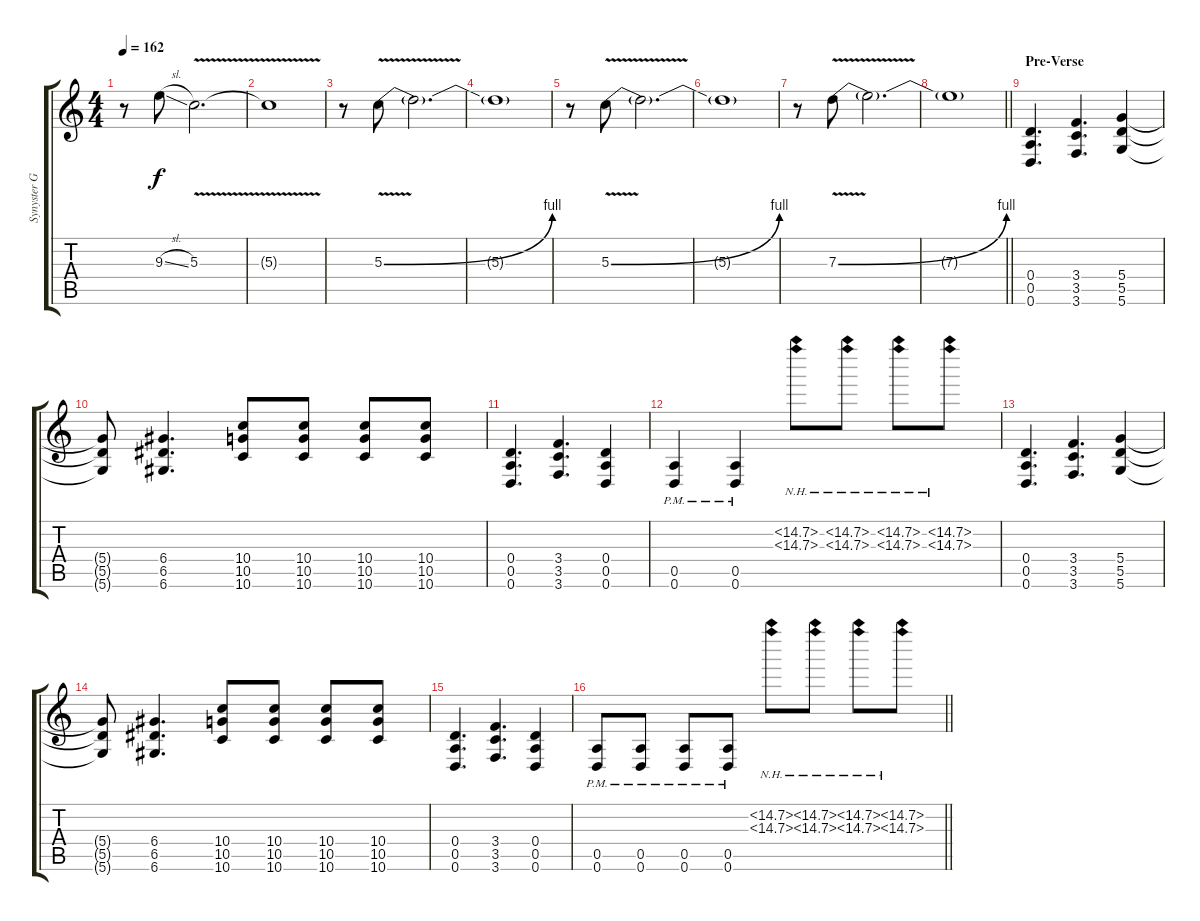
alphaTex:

\track ("Synyster Gates" "Synyster G") {instrument distortionguitar}
\staff {score tabs}
\tuning (E4 B3 G3 D3 A2 D2) {hide}
\ts (4 4)
\tempo 162
\clef g2
\ks c
r.8{dy f} 9.3{sl}.8 5.3{v}.2{d} |
5.3{t}.1 |
r.8 5.3{be (bend 0 0 60 4) v}.8 5.3{t}.2{d} |
5.3{t}.1 |
r.8 5.3{be (bend 0 0 60 4) v}.8 5.3{t}.2{d} |
5.3{t}.1 |
r.8 7.3{be (bend 0 0 60 4) v}.8 7.3{t}.2{d} |
\barLineRight lightlight
7.3{t}.1 |
\section ("" "Pre-Verse")
(0.4 0.5 0.6).4{d instrument distortionguitar} (3.4 3.5 3.6).4{d} (5.4 5.5 5.6).4 |
(5.4{t} 5.5{t} 5.6{t}).8 (6.4 6.5 6.6).4{d} (10.4 10.5 10.6).8 (10.4 10.5 10.6).8 (10.4 10.5 10.6).8 (10.4 10.5 10.6).8 |
(0.4 0.5 0.6).4{d} (3.4 3.5 3.6).4{d} (0.4 0.5 0.6).4 |
(0.5{pm} 0.6{pm}).4 (0.5{pm} 0.6{pm}).4 (15.2{nh} 15.3{nh}).8 (15.2{nh} 15.3{nh}).8 (15.2{nh} 15.3{nh}).8 (15.2{nh} 15.3{nh}).8 |
(0.4 0.5 0.6).4{d} (3.4 3.5 3.6).4{d} (5.4 5.5 5.6).4 |
(5.4{t} 5.5{t} 5.6{t}).8 (6.4 6.5 6.6).4{d} (10.4 10.5 10.6).8 (10.4 10.5 10.6).8 (10.4 10.5 10.6).8 (10.4 10.5 10.6).8 |
(0.4 0.5 0.6).4{d} (3.4 3.5 3.6).4{d} (0.4 0.5 0.6).4 |
\barLineRight lightlight
(0.5{pm} 0.6{pm}).8 (0.5{pm} 0.6{pm}).8 (0.5{pm} 0.6{pm}).8 (0.5{pm} 0.6{pm}).8 (15.2{nh} 15.3{nh}).8 (15.2{nh} 15.3{nh}).8 (15.2{nh} 15.3{nh}).8 (15.2{nh} 15.3{nh}).8
